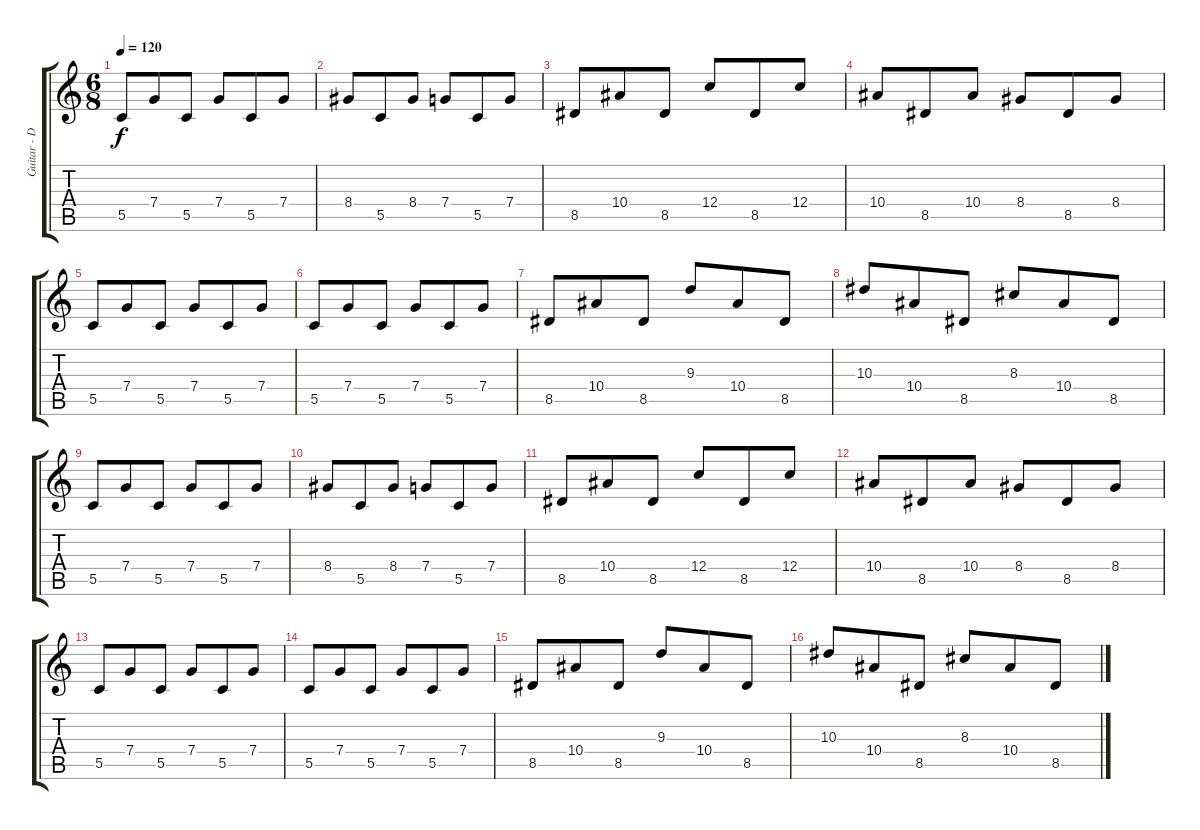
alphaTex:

\track ("Guitar - Daron" "Guitar - D") {instrument electricguitarclean}
\staff {score tabs}
\tuning (D4 A3 F3 C3 G2 C2) {hide}
\ts (6 8)
\tempo 120
\clef g2
\ks c
5.5.8{dy f} 7.4.8 5.5.8 7.4.8 5.5.8 7.4.8 |
8.4.8 5.5.8 8.4.8 7.4.8 5.5.8 7.4.8 |
8.5.8 10.4.8 8.5.8 12.4.8 8.5.8 12.4.8 |
10.4.8 8.5.8 10.4.8 8.4.8 8.5.8 8.4.8 |
5.5.8 7.4.8 5.5.8 7.4.8 5.5.8 7.4.8 |
5.5.8 7.4.8 5.5.8 7.4.8 5.5.8 7.4.8 |
8.5.8 10.4.8 8.5.8 9.3.8 10.4.8 8.5.8 |
10.3.8 10.4.8 8.5.8 8.3.8 10.4.8 8.5.8 |
5.5.8 7.4.8 5.5.8 7.4.8 5.5.8 7.4.8 |
8.4.8 5.5.8 8.4.8 7.4.8 5.5.8 7.4.8 |
8.5.8 10.4.8 8.5.8 12.4.8 8.5.8 12.4.8 |
10.4.8 8.5.8 10.4.8 8.4.8 8.5.8 8.4.8 |
5.5.8 7.4.8 5.5.8 7.4.8 5.5.8 7.4.8 |
5.5.8 7.4.8 5.5.8 7.4.8 5.5.8 7.4.8 |
8.5.8 10.4.8 8.5.8 9.3.8 10.4.8 8.5.8 |
10.3.8 10.4.8 8.5.8 8.3.8 10.4.8 8.5.8
